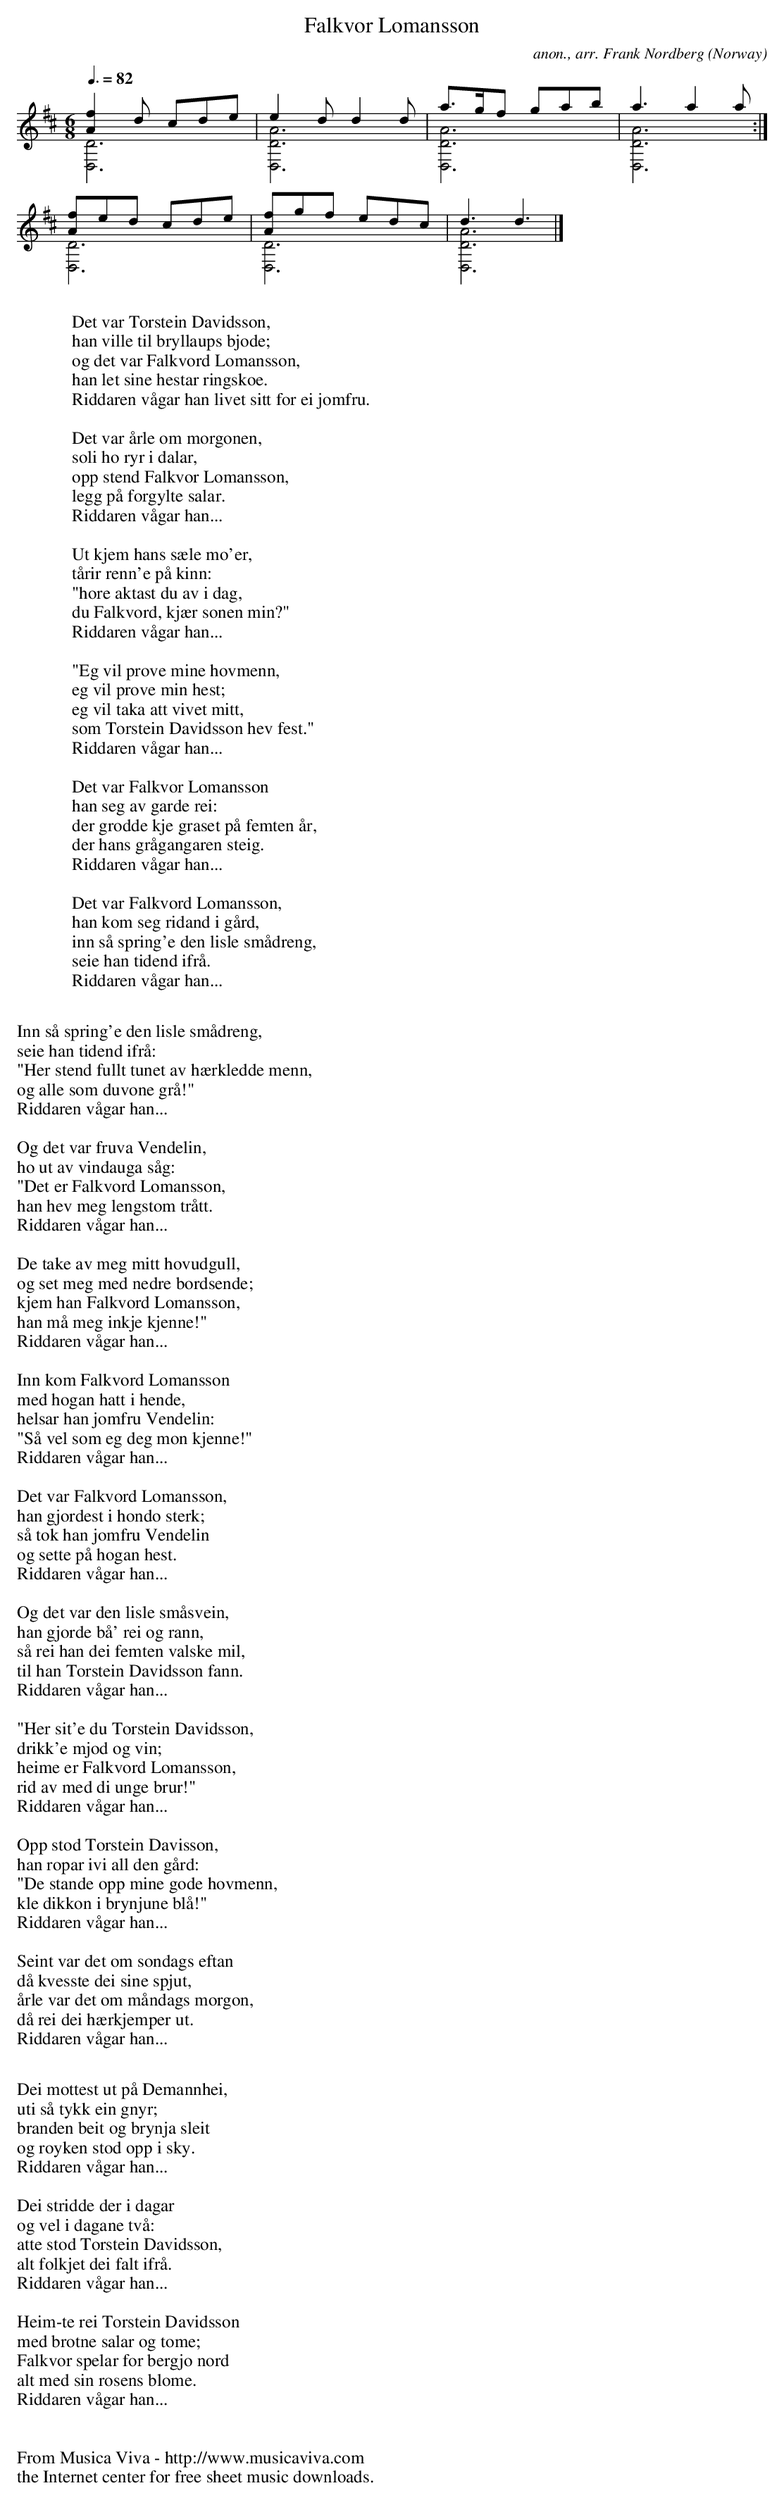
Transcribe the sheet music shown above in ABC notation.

X:1
T:Falkvor Lomansson
C:anon., arr. Frank Nordberg
O:Norway
V:1 Program 1 25 up %Acoustic guitar
V:2 Program 1 25 merge down %Acoustic guitar
M:6/8
L:1/8
Q:3/8=82
K:D
V:1
[A2f2]d cde|e2d d2d|a>gf gab|a3 a2a:|
V:2
[D,6D6]|[D,6D6A6]|[D,6D6A6]|[D,6D6A6]:|
V:1
[Af]ed cde|[Af]gf edc|d3 d3|]
V:2
[D,6D6]|[D,6D6]|[D,6D6A6]|]
W:
W:Det var Torstein Davidsson,
W:han ville til bryllaups bjode;
W:og det var Falkvord Lomansson,
W:han let sine hestar ringskoe.
W:  Riddaren v\aagar han livet sitt for ei jomfru.
W:
W:Det var \aarle om morgonen,
W:soli ho ryr i dalar,
W:opp stend Falkvor Lomansson,
W:legg p\aa forgylte salar.
W:  Riddaren v\aagar han...
W:
W:Ut kjem hans s\aele mo'er,
W:t\aarir renn'e p\aa kinn:
W:"hore aktast du av i dag,
W:du Falkvord, kj\aer sonen min?"
W:  Riddaren v\aagar han...
W:
W:"Eg vil pr\ove mine hovmenn,
W:eg vil pr\ove min hest;
W:eg vil taka att vivet mitt,
W:som Torstein Davidsson hev fest."
W:  Riddaren v\aagar han...
W:
W:Det var Falkvor Lomansson
W:han seg av garde rei:
W:der grodde kje graset p\aa femten \aar,
W:der hans gr\aagangaren steig.
W:  Riddaren v\aagar han...
W:
W:Det var Falkvord Lomansson,
W:han kom seg ridand i g\aard,
W:inn s\aa spring'e den lisle sm\aadreng,
W:seie han tidend ifr\aa.
W:  Riddaren v\aagar han...
W:
W:Inn s\aa spring'e den lisle sm\aadreng,
W:seie han tidend ifr\aa:
W:"Her stend fullt tunet av h\aerkledde menn,
W:og alle som duvone gr\aa!"
W:  Riddaren v\aagar han...
W:
W:Og det var fruva Vendelin,
W:ho ut av vindauga s\aag:
W:"Det er Falkvord Lomansson,
W:han hev meg lengstom tr\aatt.
W:  Riddaren v\aagar han...
W:
W:De take av meg mitt hovudgull,
W:og set meg med nedre bordsende;
W:kjem han Falkvord Lomansson,
W:han m\aa meg inkje kjenne!"
W:  Riddaren v\aagar han...
W:
W:Inn kom Falkvord Lomansson
W:med h\ogan hatt i hende,
W:helsar han jomfru Vendelin:
W:"S\aa vel som eg deg mon kjenne!"
W:  Riddaren v\aagar han...
W:
W:Det var Falkvord Lomansson,
W:han gjordest i hondo sterk;
W:s\aa tok han jomfru Vendelin
W:og sette p\aa h\ogan hest.
W:  Riddaren v\aagar han...
W:
W:Og det var den lisle sm\aasvein,
W:han gjorde b\aa' rei og rann,
W:s\aa rei han dei femten valske mil,
W:til han Torstein Davidsson fann.
W:  Riddaren v\aagar han...
W:
W:"Her sit'e du Torstein Davidsson,
W:drikk'e mj\od og vin;
W:heime er Falkvord Lomansson,
W:rid av med di unge brur!"
W:  Riddaren v\aagar han...
W:
W:Opp stod Torstein Davisson,
W:han ropar ivi all den g\aard:
W:"De stande opp mine gode hovmenn,
W:kle dikkon i brynjune bl\aa!"
W:  Riddaren v\aagar han...
W:
W:Seint var det om s\ondags eftan
W:d\aa kvesste dei sine spjut,
W:\aarle var det om m\aandags morgon,
W:d\aa rei dei h\aerkjemper ut.
W:  Riddaren v\aagar han...
W:
W:Dei m\ottest ut p\aa Demannhei,
W:uti s\aa tykk ein gnyr;
W:branden beit og brynja sleit
W:og r\oyken stod opp i sky.
W:  Riddaren v\aagar han...
W:
W:Dei stridde der i dagar
W:og vel i dagane tv\aa:
W:atte stod Torstein Davidsson,
W:alt folkjet dei falt ifr\aa.
W:  Riddaren v\aagar han...
W:
W:Heim-te rei Torstein Davidsson
W:med brotne salar og tome;
W:Falkvor spelar for bergjo nord
W:alt med sin rosens blome.
W:  Riddaren v\aagar han...
W:
W:
W:  From Musica Viva - http://www.musicaviva.com
W:  the Internet center for free sheet music downloads.
